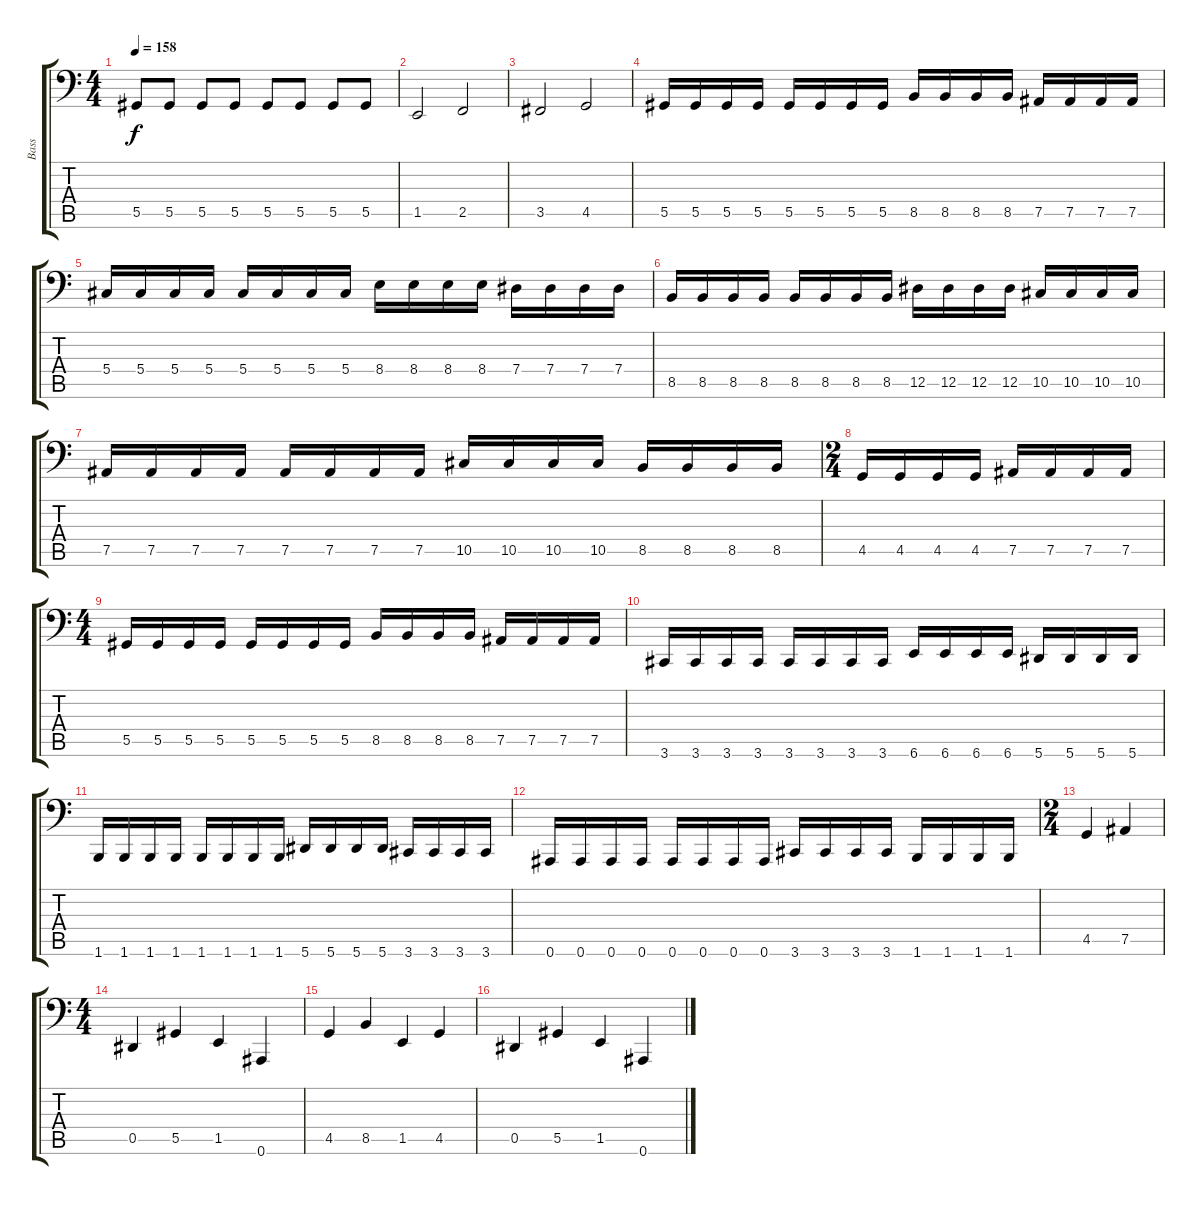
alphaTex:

\track ("Bass" "Bass") {instrument electricbassfinger}
\staff {score tabs}
\tuning (B2 Gb2 Db2 Ab1 Eb1 Bb0) {hide}
\ts (4 4)
\tempo 158
\clef f4
\ks c
5.5.8{dy f} 5.5.8 5.5.8 5.5.8 5.5.8 5.5.8 5.5.8 5.5.8 |
1.5.2 2.5.2 |
3.5.2 4.5.2 |
5.5.16 5.5.16 5.5.16 5.5.16 5.5.16 5.5.16 5.5.16 5.5.16 8.5.16 8.5.16 8.5.16 8.5.16 7.5.16 7.5.16 7.5.16 7.5.16 |
5.4.16 5.4.16 5.4.16 5.4.16 5.4.16 5.4.16 5.4.16 5.4.16 8.4.16 8.4.16 8.4.16 8.4.16 7.4.16 7.4.16 7.4.16 7.4.16 |
8.5.16 8.5.16 8.5.16 8.5.16 8.5.16 8.5.16 8.5.16 8.5.16 12.5.16 12.5.16 12.5.16 12.5.16 10.5.16 10.5.16 10.5.16 10.5.16 |
7.5.16 7.5.16 7.5.16 7.5.16 7.5.16 7.5.16 7.5.16 7.5.16 10.5.16 10.5.16 10.5.16 10.5.16 8.5.16 8.5.16 8.5.16 8.5.16 |
\ts (2 4)
4.5.16 4.5.16 4.5.16 4.5.16 7.5.16 7.5.16 7.5.16 7.5.16 |
\ts (4 4)
5.5.16 5.5.16 5.5.16 5.5.16 5.5.16 5.5.16 5.5.16 5.5.16 8.5.16 8.5.16 8.5.16 8.5.16 7.5.16 7.5.16 7.5.16 7.5.16 |
3.6.16 3.6.16 3.6.16 3.6.16 3.6.16 3.6.16 3.6.16 3.6.16 6.6.16 6.6.16 6.6.16 6.6.16 5.6.16 5.6.16 5.6.16 5.6.16 |
1.6.16 1.6.16 1.6.16 1.6.16 1.6.16 1.6.16 1.6.16 1.6.16 5.6.16 5.6.16 5.6.16 5.6.16 3.6.16 3.6.16 3.6.16 3.6.16 |
0.6.16 0.6.16 0.6.16 0.6.16 0.6.16 0.6.16 0.6.16 0.6.16 3.6.16 3.6.16 3.6.16 3.6.16 1.6.16 1.6.16 1.6.16 1.6.16 |
\ts (2 4)
4.5.4 7.5.4 |
\ts (4 4)
0.5.4 5.5.4 1.5.4 0.6.4 |
4.5.4 8.5.4 1.5.4 4.5.4 |
0.5.4 5.5.4 1.5.4 0.6.4
